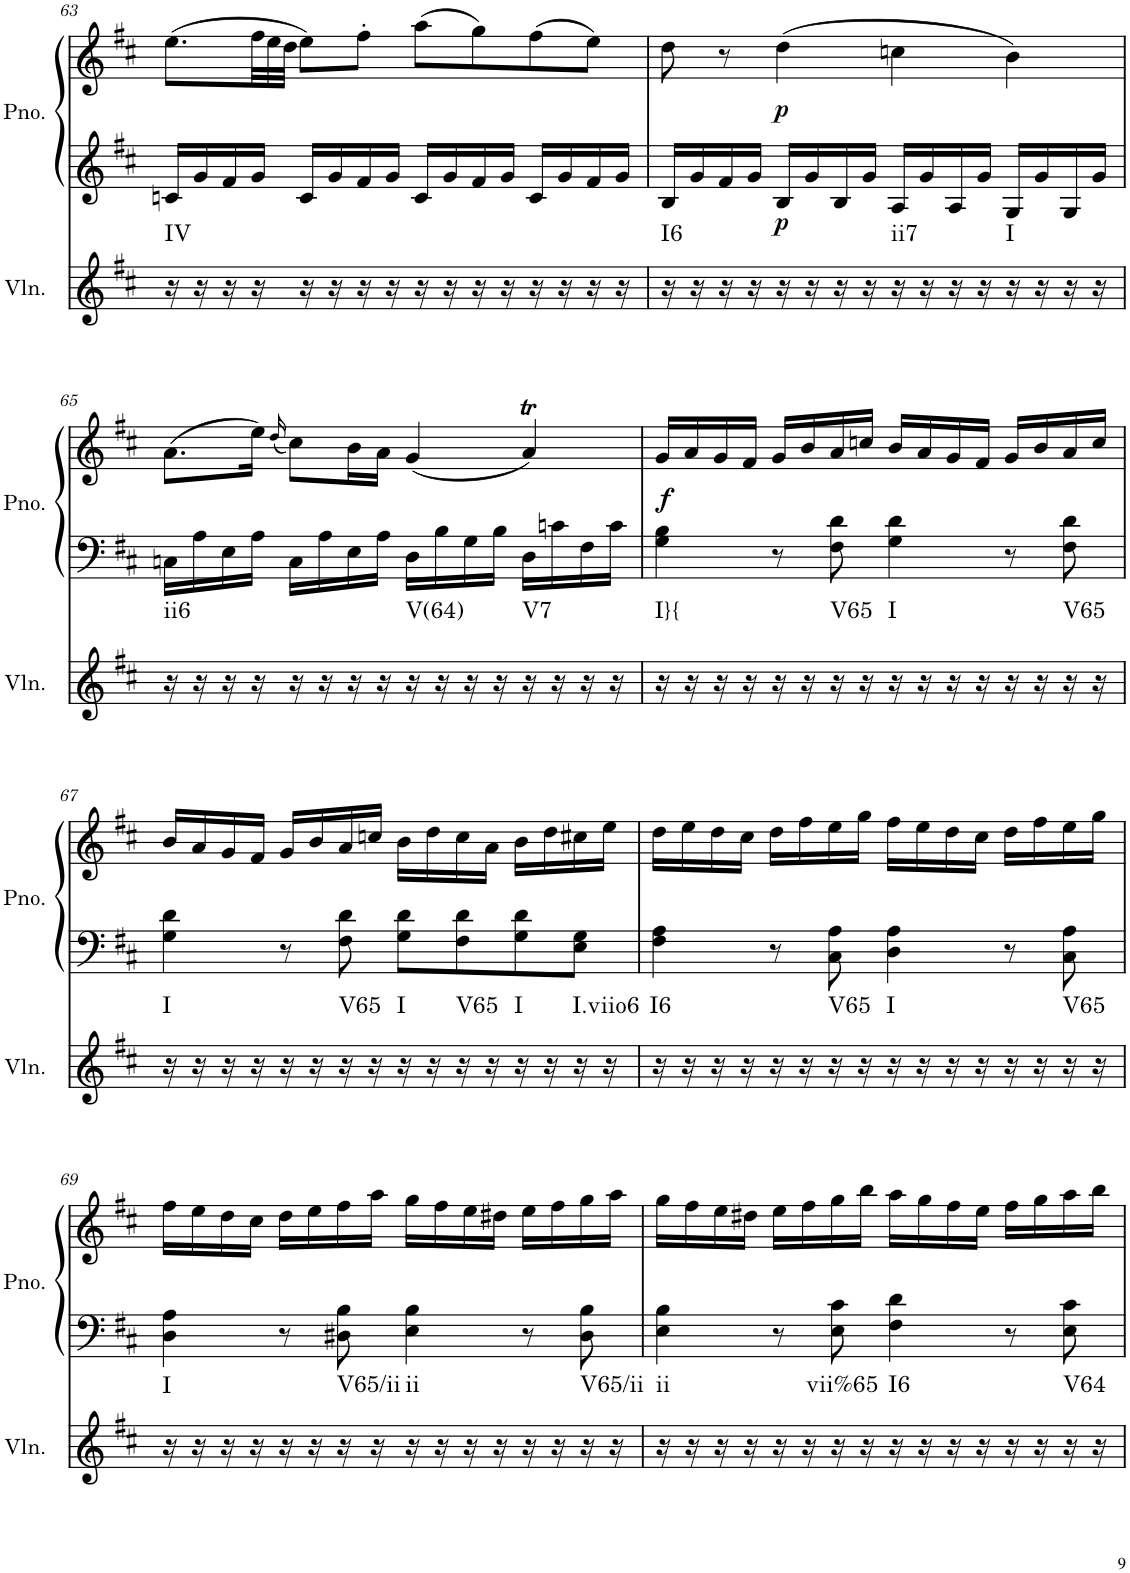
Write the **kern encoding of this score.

**kern	**harte	**kern	**kern	**dynam
*part2	*part2	*part1	*part1	*part1
*staff3	*	*staff2	*staff1	*staff1/2
*I"Violin	*	*I"Piano, Piano right	*	*
*I'Vln.	*	*I'Pno.	*	*
!!LO:PB:g=z
*clefG2	*	*clefG2	*clefG2	*
*k[f#c#]	*	*k[f#c#]	*k[f#c#]	*
*M4/4	*	*M4/4	*M4/4	*
*met(c)	*	*met(c)	*met(c)	*
=63	=63	=63	=63	=63
!	!LO:H:kt=IV	!	!	!
16r	N	16cn/LL	(8.ee\L	.
16r	.	16g/	.	.
16r	.	16f#/	.	.
*	*	*	*Xbrackettup	*
16r	.	16g/JJ	48ff#\LL	.
.	.	.	48ee\	.
.	.	.	48dd\JJJ	.
16r	.	16c/LL	8ee\L)	.
16r	.	16g/	.	.
16r	.	16f#/	8ff#'\J	.
16r	.	16g/JJ	.	.
16r	.	16c/LL	(8aa\L	.
16r	.	16g/	.	.
16r	.	16f#/	8gg\)	.
16r	.	16g/JJ	.	.
16r	.	16c/LL	(8ff#\	.
16r	.	16g/	.	.
16r	.	16f#/	8ee\J)	.
16r	.	16g/JJ	.	.
=64	=64	=64	=64	=64
!	!LO:H:kt=I6	!	!	!
16r	N	16B/LL	8dd\	.
16r	.	16g/	.	.
16r	.	16f#/	8r	.
16r	.	16g/JJ	.	.
!	!	!	!	!LO:DY:b=2
!	!	!	!	!LO:DY:n=1:b
16r	.	16B/LL	(4dd\	p p
16r	.	16g/	.	.
16r	.	16B/	.	.
16r	.	16g/JJ	.	.
!	!LO:H:kt=ii7	!	!	!
16r	N	16A/LL	4ccn\	.
16r	.	16g/	.	.
16r	.	16A/	.	.
16r	.	16g/JJ	.	.
!	!LO:H:kt=I	!	!	!
16r	N	16G/LL	4b\)	.
16r	.	16g/	.	.
16r	.	16G/	.	.
16r	.	16g/JJ	.	.
!!LO:LB:g=z
=65	=65	=65	=65	=65
!	!LO:H:kt=ii6	!	!	!
16r	N	16Cn\LL	(8.a\L	.
16r	.	16A\	.	.
16r	.	16E\	.	.
16r	.	16A\JJ	16ee\Jk)	.
.	.	.	(16qdd/	.
16r	.	16C\LL	8cc#\L)	.
16r	.	16A\	.	.
16r	.	16E\	16b\L	.
16r	.	16A\JJ	16a\JJ	.
!	!LO:H:kt=V(64)	!	!	!
16r	N	16D\LL	(4g/	.
16r	.	16B\	.	.
16r	.	16G\	.	.
16r	.	16B\JJ	.	.
!	!LO:H:kt=V7	!	!	!
16r	N	16D\LL	4aT/)	.
16r	.	16cn\	.	.
16r	.	16F#\	.	.
16r	.	16c\JJ	.	.
=66	=66	=66	=66	=66
!	!LO:H:kt=I}{	!	!	!LO:DY:b
16r	N	4G\ 4B\	16g/LL	f
16r	.	.	16a/	.
16r	.	.	16g/	.
16r	.	.	16f#/JJ	.
16r	.	8r	16g/LL	.
16r	.	.	16b/	.
!	!LO:H:kt=V65	!	!	!
16r	N	8F#\ 8d\	16a/	.
16r	.	.	16ccn/JJ	.
!	!LO:H:kt=I	!	!	!
16r	N	4G\ 4d\	16b/LL	.
16r	.	.	16a/	.
16r	.	.	16g/	.
16r	.	.	16f#/JJ	.
16r	.	8r	16g/LL	.
16r	.	.	16b/	.
!	!LO:H:kt=V65	!	!	!
16r	N	8F#\ 8d\	16a/	.
16r	.	.	16cc/JJ	.
!!LO:LB:g=z
=67	=67	=67	=67	=67
!	!LO:H:kt=I	!	!	!
16r	N	4G\ 4d\	16b/LL	.
16r	.	.	16a/	.
16r	.	.	16g/	.
16r	.	.	16f#/JJ	.
16r	.	8r	16g/LL	.
16r	.	.	16b/	.
!	!LO:H:kt=V65	!	!	!
16r	N	8F#\ 8d\	16a/	.
16r	.	.	16ccn/JJ	.
!	!LO:H:kt=I	!	!	!
16r	N	8G\ 8d\L	16b\LL	.
16r	.	.	16dd\	.
!	!LO:H:kt=V65	!	!	!
16r	N	8F#\ 8d\	16cc\	.
16r	.	.	16a\JJ	.
!	!LO:H:kt=I	!	!	!
16r	N	8G\ 8d\	16b\LL	.
16r	.	.	16dd\	.
!	!LO:H:kt=I.viio6	!	!	!
16r	N	8E\ 8G\J	16cc#X\	.
16r	.	.	16ee\JJ	.
=68	=68	=68	=68	=68
!	!LO:H:kt=I6	!	!	!
16r	N	4F#\ 4A\	16dd\LL	.
16r	.	.	16ee\	.
16r	.	.	16dd\	.
16r	.	.	16cc#\JJ	.
16r	.	8r	16dd\LL	.
16r	.	.	16ff#\	.
!	!LO:H:kt=V65	!	!	!
16r	N	8C#\ 8A\	16ee\	.
16r	.	.	16gg\JJ	.
!	!LO:H:kt=I	!	!	!
16r	N	4D\ 4A\	16ff#\LL	.
16r	.	.	16ee\	.
16r	.	.	16dd\	.
16r	.	.	16cc#\JJ	.
16r	.	8r	16dd\LL	.
16r	.	.	16ff#\	.
!	!LO:H:kt=V65	!	!	!
16r	N	8C#\ 8A\	16ee\	.
16r	.	.	16gg\JJ	.
!!LO:LB:g=z
=69	=69	=69	=69	=69
!	!LO:H:kt=I	!	!	!
16r	N	4D\ 4A\	16ff#\LL	.
16r	.	.	16ee\	.
16r	.	.	16dd\	.
16r	.	.	16cc#\JJ	.
16r	.	8r	16dd\LL	.
16r	.	.	16ee\	.
!	!LO:H:kt=V65/ii	!	!	!
16r	N	8D#X\ 8B\	16ff#\	.
16r	.	.	16aa\JJ	.
!	!LO:H:kt=ii	!	!	!
16r	N	4E\ 4B\	16gg\LL	.
16r	.	.	16ff#\	.
16r	.	.	16ee\	.
16r	.	.	16dd#X\JJ	.
16r	.	8r	16ee\LL	.
16r	.	.	16ff#\	.
!	!LO:H:kt=V65/ii	!	!	!
16r	N	8D#\ 8B\	16gg\	.
16r	.	.	16aa\JJ	.
=70	=70	=70	=70	=70
!	!LO:H:kt=ii	!	!	!
16r	N	4E\ 4B\	16gg\LL	.
16r	.	.	16ff#\	.
16r	.	.	16ee\	.
16r	.	.	16dd#X\JJ	.
16r	.	8r	16ee\LL	.
16r	.	.	16ff#\	.
!	!LO:H:kt=vii%65	!	!	!
16r	N	8E\ 8c#\	16gg\	.
16r	.	.	16bb\JJ	.
!	!LO:H:kt=I6	!	!	!
16r	N	4F#\ 4d\	16aa\LL	.
16r	.	.	16gg\	.
16r	.	.	16ff#\	.
16r	.	.	16ee\JJ	.
16r	.	8r	16ff#\LL	.
16r	.	.	16gg\	.
!	!LO:H:kt=V64	!	!	!
16r	N	8E\ 8c#\	16aa\	.
16r	.	.	16bb\JJ	.
=	=	=	=	=
*-	*-	*-	*-	*-
